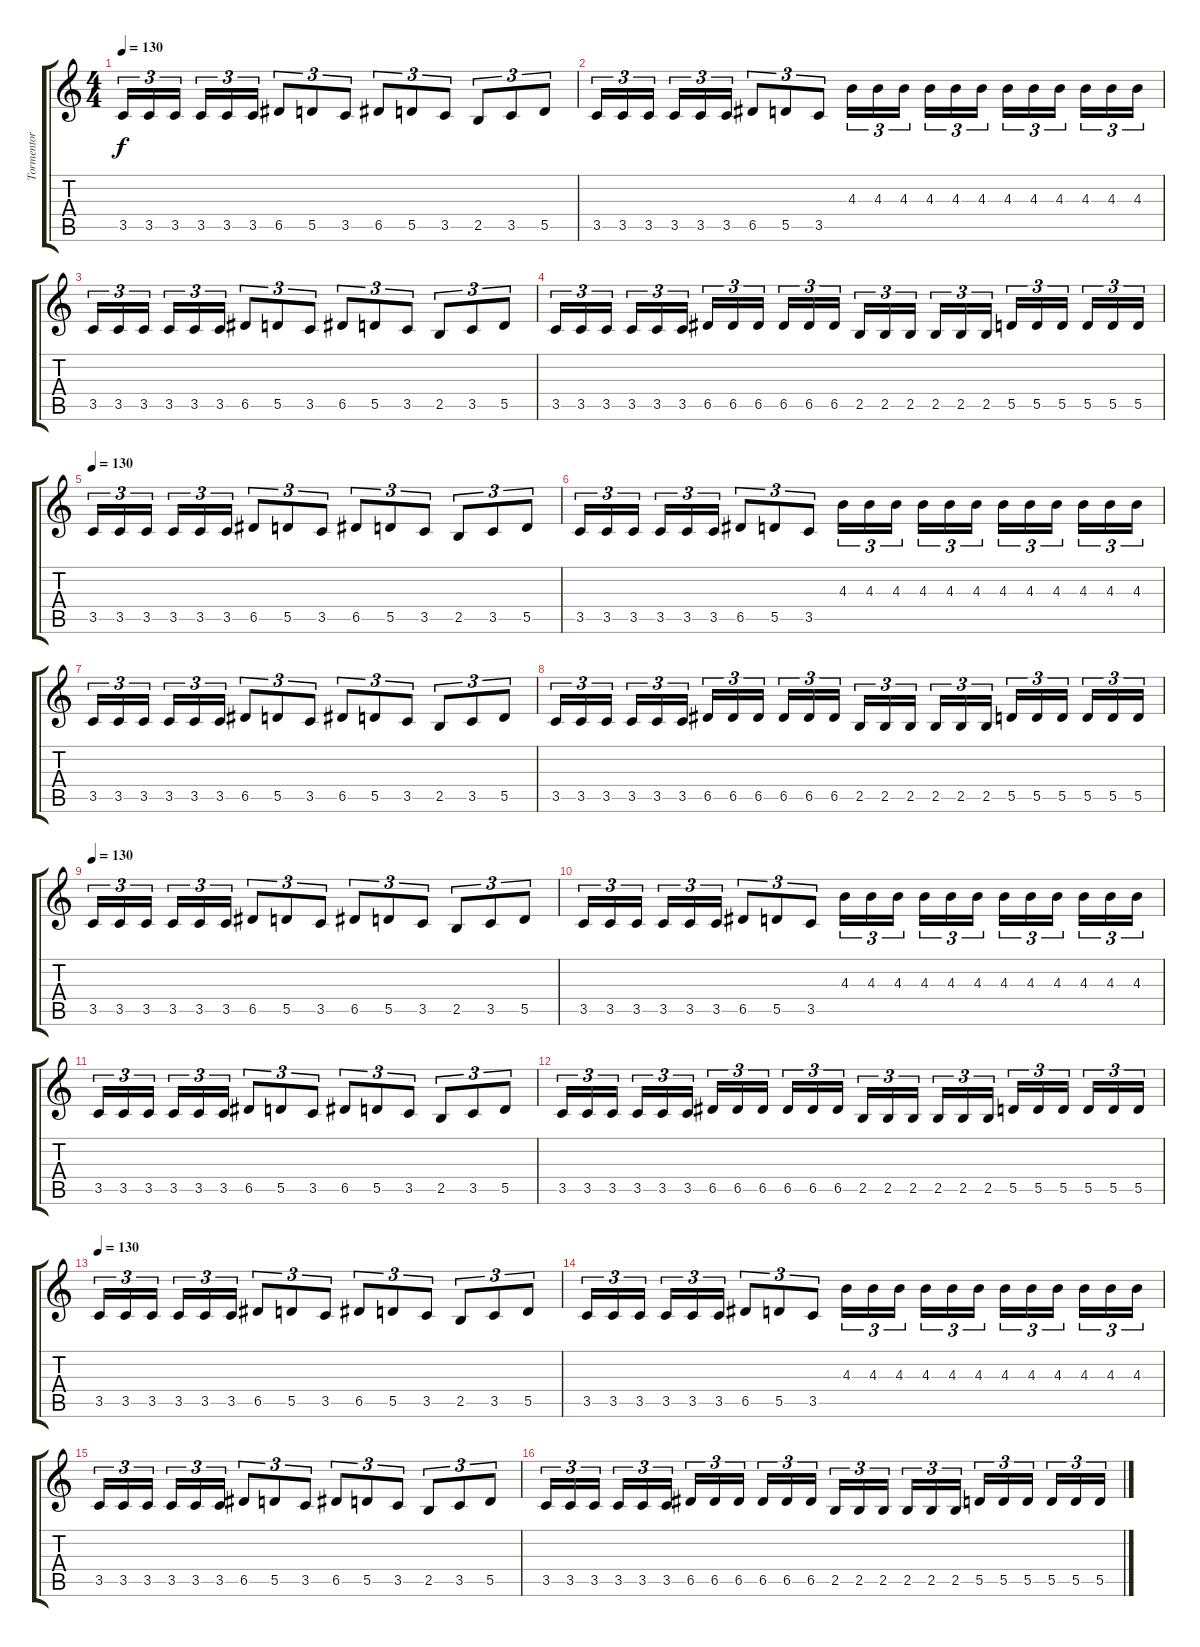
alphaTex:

\track ("Tormentor" "Tormentor") {instrument distortionguitar}
\staff {score tabs}
\tuning (E4 B3 G3 D3 A2 E2) {hide}
\ts (4 4)
\tempo 130
\clef g2
\ks c
3.5.16{tu (3 2) dy f} 3.5.16{tu (3 2)} 3.5.16{tu (3 2)} 3.5.16{tu (3 2)} 3.5.16{tu (3 2)} 3.5.16{tu (3 2)} 6.5.8{tu (3 2)} 5.5.8{tu (3 2)} 3.5.8{tu (3 2)} 6.5.8{tu (3 2)} 5.5.8{tu (3 2)} 3.5.8{tu (3 2)} 2.5.8{tu (3 2)} 3.5.8{tu (3 2)} 5.5.8{tu (3 2)} |
3.5.16{tu (3 2)} 3.5.16{tu (3 2)} 3.5.16{tu (3 2)} 3.5.16{tu (3 2)} 3.5.16{tu (3 2)} 3.5.16{tu (3 2)} 6.5.8{tu (3 2)} 5.5.8{tu (3 2)} 3.5.8{tu (3 2)} 4.3.16{tu (3 2)} 4.3.16{tu (3 2)} 4.3.16{tu (3 2)} 4.3.16{tu (3 2)} 4.3.16{tu (3 2)} 4.3.16{tu (3 2)} 4.3.16{tu (3 2)} 4.3.16{tu (3 2)} 4.3.16{tu (3 2)} 4.3.16{tu (3 2)} 4.3.16{tu (3 2)} 4.3.16{tu (3 2)} |
3.5.16{tu (3 2)} 3.5.16{tu (3 2)} 3.5.16{tu (3 2)} 3.5.16{tu (3 2)} 3.5.16{tu (3 2)} 3.5.16{tu (3 2)} 6.5.8{tu (3 2)} 5.5.8{tu (3 2)} 3.5.8{tu (3 2)} 6.5.8{tu (3 2)} 5.5.8{tu (3 2)} 3.5.8{tu (3 2)} 2.5.8{tu (3 2)} 3.5.8{tu (3 2)} 5.5.8{tu (3 2)} |
3.5.16{tu (3 2)} 3.5.16{tu (3 2)} 3.5.16{tu (3 2)} 3.5.16{tu (3 2)} 3.5.16{tu (3 2)} 3.5.16{tu (3 2)} 6.5.16{tu (3 2)} 6.5.16{tu (3 2)} 6.5.16{tu (3 2)} 6.5.16{tu (3 2)} 6.5.16{tu (3 2)} 6.5.16{tu (3 2)} 2.5.16{tu (3 2)} 2.5.16{tu (3 2)} 2.5.16{tu (3 2)} 2.5.16{tu (3 2)} 2.5.16{tu (3 2)} 2.5.16{tu (3 2)} 5.5.16{tu (3 2)} 5.5.16{tu (3 2)} 5.5.16{tu (3 2)} 5.5.16{tu (3 2)} 5.5.16{tu (3 2)} 5.5.16{tu (3 2)} |
\tempo 130
3.5.16{tu (3 2)} 3.5.16{tu (3 2)} 3.5.16{tu (3 2)} 3.5.16{tu (3 2)} 3.5.16{tu (3 2)} 3.5.16{tu (3 2)} 6.5.8{tu (3 2)} 5.5.8{tu (3 2)} 3.5.8{tu (3 2)} 6.5.8{tu (3 2)} 5.5.8{tu (3 2)} 3.5.8{tu (3 2)} 2.5.8{tu (3 2)} 3.5.8{tu (3 2)} 5.5.8{tu (3 2)} |
3.5.16{tu (3 2)} 3.5.16{tu (3 2)} 3.5.16{tu (3 2)} 3.5.16{tu (3 2)} 3.5.16{tu (3 2)} 3.5.16{tu (3 2)} 6.5.8{tu (3 2)} 5.5.8{tu (3 2)} 3.5.8{tu (3 2)} 4.3.16{tu (3 2)} 4.3.16{tu (3 2)} 4.3.16{tu (3 2)} 4.3.16{tu (3 2)} 4.3.16{tu (3 2)} 4.3.16{tu (3 2)} 4.3.16{tu (3 2)} 4.3.16{tu (3 2)} 4.3.16{tu (3 2)} 4.3.16{tu (3 2)} 4.3.16{tu (3 2)} 4.3.16{tu (3 2)} |
3.5.16{tu (3 2)} 3.5.16{tu (3 2)} 3.5.16{tu (3 2)} 3.5.16{tu (3 2)} 3.5.16{tu (3 2)} 3.5.16{tu (3 2)} 6.5.8{tu (3 2)} 5.5.8{tu (3 2)} 3.5.8{tu (3 2)} 6.5.8{tu (3 2)} 5.5.8{tu (3 2)} 3.5.8{tu (3 2)} 2.5.8{tu (3 2)} 3.5.8{tu (3 2)} 5.5.8{tu (3 2)} |
3.5.16{tu (3 2)} 3.5.16{tu (3 2)} 3.5.16{tu (3 2)} 3.5.16{tu (3 2)} 3.5.16{tu (3 2)} 3.5.16{tu (3 2)} 6.5.16{tu (3 2)} 6.5.16{tu (3 2)} 6.5.16{tu (3 2)} 6.5.16{tu (3 2)} 6.5.16{tu (3 2)} 6.5.16{tu (3 2)} 2.5.16{tu (3 2)} 2.5.16{tu (3 2)} 2.5.16{tu (3 2)} 2.5.16{tu (3 2)} 2.5.16{tu (3 2)} 2.5.16{tu (3 2)} 5.5.16{tu (3 2)} 5.5.16{tu (3 2)} 5.5.16{tu (3 2)} 5.5.16{tu (3 2)} 5.5.16{tu (3 2)} 5.5.16{tu (3 2)} |
\tempo 130
3.5.16{tu (3 2)} 3.5.16{tu (3 2)} 3.5.16{tu (3 2)} 3.5.16{tu (3 2)} 3.5.16{tu (3 2)} 3.5.16{tu (3 2)} 6.5.8{tu (3 2)} 5.5.8{tu (3 2)} 3.5.8{tu (3 2)} 6.5.8{tu (3 2)} 5.5.8{tu (3 2)} 3.5.8{tu (3 2)} 2.5.8{tu (3 2)} 3.5.8{tu (3 2)} 5.5.8{tu (3 2)} |
3.5.16{tu (3 2)} 3.5.16{tu (3 2)} 3.5.16{tu (3 2)} 3.5.16{tu (3 2)} 3.5.16{tu (3 2)} 3.5.16{tu (3 2)} 6.5.8{tu (3 2)} 5.5.8{tu (3 2)} 3.5.8{tu (3 2)} 4.3.16{tu (3 2)} 4.3.16{tu (3 2)} 4.3.16{tu (3 2)} 4.3.16{tu (3 2)} 4.3.16{tu (3 2)} 4.3.16{tu (3 2)} 4.3.16{tu (3 2)} 4.3.16{tu (3 2)} 4.3.16{tu (3 2)} 4.3.16{tu (3 2)} 4.3.16{tu (3 2)} 4.3.16{tu (3 2)} |
3.5.16{tu (3 2)} 3.5.16{tu (3 2)} 3.5.16{tu (3 2)} 3.5.16{tu (3 2)} 3.5.16{tu (3 2)} 3.5.16{tu (3 2)} 6.5.8{tu (3 2)} 5.5.8{tu (3 2)} 3.5.8{tu (3 2)} 6.5.8{tu (3 2)} 5.5.8{tu (3 2)} 3.5.8{tu (3 2)} 2.5.8{tu (3 2)} 3.5.8{tu (3 2)} 5.5.8{tu (3 2)} |
3.5.16{tu (3 2)} 3.5.16{tu (3 2)} 3.5.16{tu (3 2)} 3.5.16{tu (3 2)} 3.5.16{tu (3 2)} 3.5.16{tu (3 2)} 6.5.16{tu (3 2)} 6.5.16{tu (3 2)} 6.5.16{tu (3 2)} 6.5.16{tu (3 2)} 6.5.16{tu (3 2)} 6.5.16{tu (3 2)} 2.5.16{tu (3 2)} 2.5.16{tu (3 2)} 2.5.16{tu (3 2)} 2.5.16{tu (3 2)} 2.5.16{tu (3 2)} 2.5.16{tu (3 2)} 5.5.16{tu (3 2)} 5.5.16{tu (3 2)} 5.5.16{tu (3 2)} 5.5.16{tu (3 2)} 5.5.16{tu (3 2)} 5.5.16{tu (3 2)} |
\tempo 130
3.5.16{tu (3 2)} 3.5.16{tu (3 2)} 3.5.16{tu (3 2)} 3.5.16{tu (3 2)} 3.5.16{tu (3 2)} 3.5.16{tu (3 2)} 6.5.8{tu (3 2)} 5.5.8{tu (3 2)} 3.5.8{tu (3 2)} 6.5.8{tu (3 2)} 5.5.8{tu (3 2)} 3.5.8{tu (3 2)} 2.5.8{tu (3 2)} 3.5.8{tu (3 2)} 5.5.8{tu (3 2)} |
3.5.16{tu (3 2)} 3.5.16{tu (3 2)} 3.5.16{tu (3 2)} 3.5.16{tu (3 2)} 3.5.16{tu (3 2)} 3.5.16{tu (3 2)} 6.5.8{tu (3 2)} 5.5.8{tu (3 2)} 3.5.8{tu (3 2)} 4.3.16{tu (3 2)} 4.3.16{tu (3 2)} 4.3.16{tu (3 2)} 4.3.16{tu (3 2)} 4.3.16{tu (3 2)} 4.3.16{tu (3 2)} 4.3.16{tu (3 2)} 4.3.16{tu (3 2)} 4.3.16{tu (3 2)} 4.3.16{tu (3 2)} 4.3.16{tu (3 2)} 4.3.16{tu (3 2)} |
3.5.16{tu (3 2)} 3.5.16{tu (3 2)} 3.5.16{tu (3 2)} 3.5.16{tu (3 2)} 3.5.16{tu (3 2)} 3.5.16{tu (3 2)} 6.5.8{tu (3 2)} 5.5.8{tu (3 2)} 3.5.8{tu (3 2)} 6.5.8{tu (3 2)} 5.5.8{tu (3 2)} 3.5.8{tu (3 2)} 2.5.8{tu (3 2)} 3.5.8{tu (3 2)} 5.5.8{tu (3 2)} |
3.5.16{tu (3 2)} 3.5.16{tu (3 2)} 3.5.16{tu (3 2)} 3.5.16{tu (3 2)} 3.5.16{tu (3 2)} 3.5.16{tu (3 2)} 6.5.16{tu (3 2)} 6.5.16{tu (3 2)} 6.5.16{tu (3 2)} 6.5.16{tu (3 2)} 6.5.16{tu (3 2)} 6.5.16{tu (3 2)} 2.5.16{tu (3 2)} 2.5.16{tu (3 2)} 2.5.16{tu (3 2)} 2.5.16{tu (3 2)} 2.5.16{tu (3 2)} 2.5.16{tu (3 2)} 5.5.16{tu (3 2)} 5.5.16{tu (3 2)} 5.5.16{tu (3 2)} 5.5.16{tu (3 2)} 5.5.16{tu (3 2)} 5.5.16{tu (3 2)}
